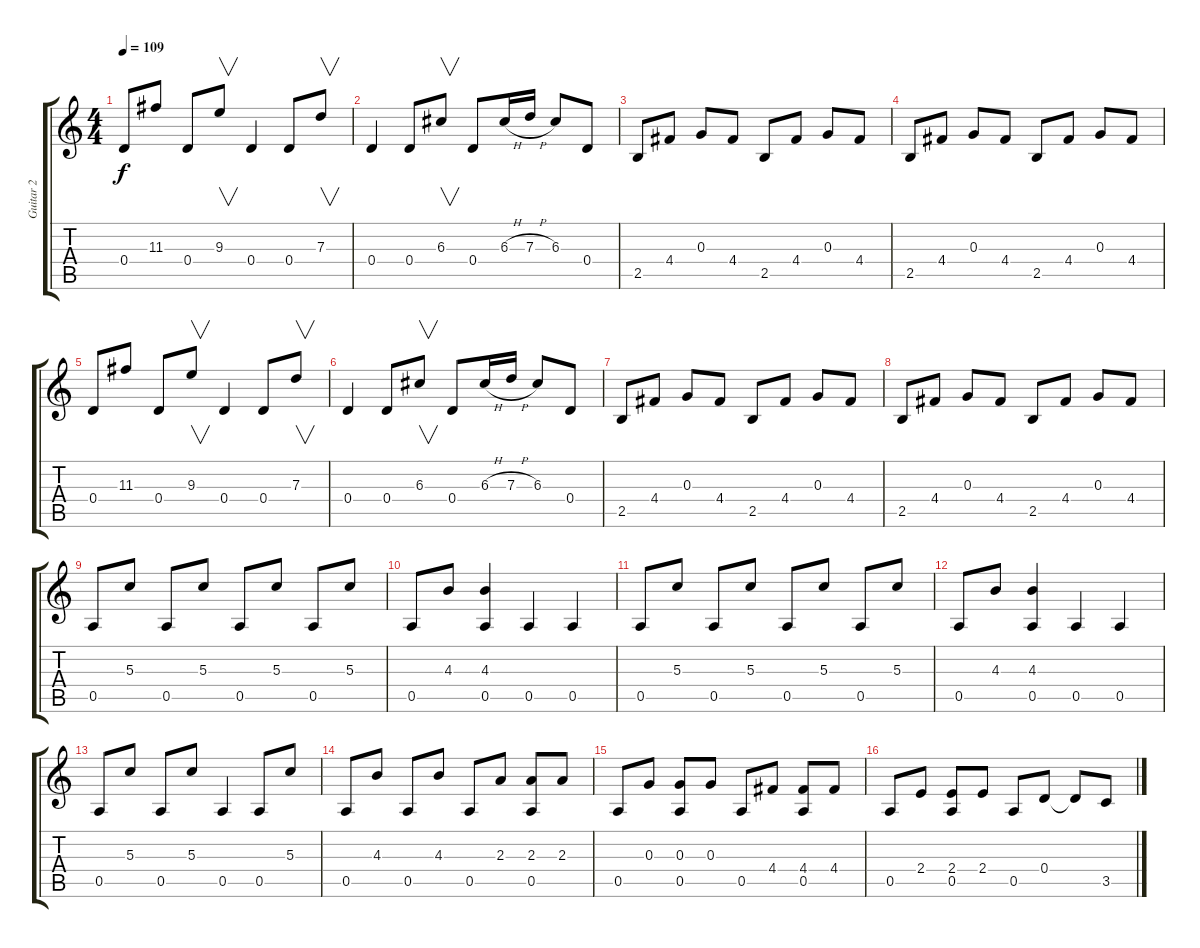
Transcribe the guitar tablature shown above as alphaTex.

\track ("Guitar 2" "Guitar 2") {instrument acousticguitarnylon}
\staff {score tabs}
\tuning (E4 B3 G3 D3 A2 E2) {hide}
\ts (4 4)
\tempo 109
\clef g2
\ks c
0.4.8{dy f} 11.3.8 0.4.8 9.3.8{v} 0.4.4 0.4.8 7.3.8{v} |
0.4.4 0.4.8 6.3.8{v} 0.4.8 6.3{h}.16 7.3{h}.16 6.3.8 0.4.8 |
2.5.8 4.4.8 0.3.8 4.4.8 2.5.8 4.4.8 0.3.8 4.4.8 |
2.5.8 4.4.8 0.3.8 4.4.8 2.5.8 4.4.8 0.3.8 4.4.8 |
0.4.8 11.3.8 0.4.8 9.3.8{v} 0.4.4 0.4.8 7.3.8{v} |
0.4.4 0.4.8 6.3.8{v} 0.4.8 6.3{h}.16 7.3{h}.16 6.3.8 0.4.8 |
2.5.8 4.4.8 0.3.8 4.4.8 2.5.8 4.4.8 0.3.8 4.4.8 |
2.5.8 4.4.8 0.3.8 4.4.8 2.5.8 4.4.8 0.3.8 4.4.8 |
0.5.8 5.3.8 0.5.8 5.3.8 0.5.8 5.3.8 0.5.8 5.3.8 |
0.5.8 4.3.8 (4.3 0.5).4 0.5.4 0.5.4 |
0.5.8 5.3.8 0.5.8 5.3.8 0.5.8 5.3.8 0.5.8 5.3.8 |
0.5.8 4.3.8 (4.3 0.5).4 0.5.4 0.5.4 |
0.5.8 5.3.8 0.5.8 5.3.8 0.5.4 0.5.8 5.3.8 |
0.5.8 4.3.8 0.5.8 4.3.8 0.5.8 2.3.8 (2.3 0.5).8 2.3.8 |
0.5.8 0.3.8 (0.3 0.5).8 0.3.8 0.5.8 4.4.8 (4.4 0.5).8 4.4.8 |
0.5.8 2.4.8 (2.4 0.5).8 2.4.8 0.5.8 0.4.8 0.4{t}.8 3.5.8
